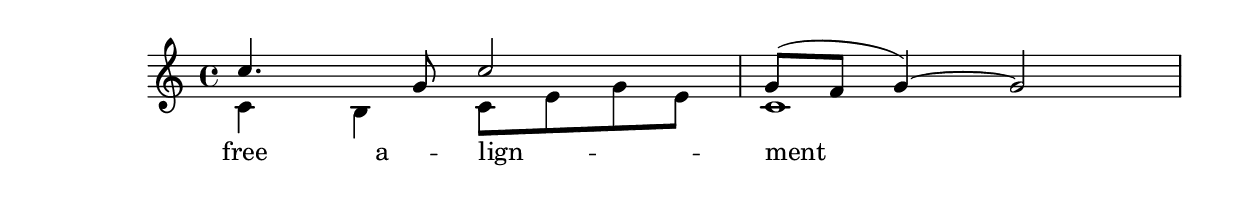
\version "2.19.11"
\header {
  texidoc ="Lyrics can be aligned to a @code{NullVoice} context,
  which prints no notes, with the usual mechanisms for melismata."
}
\paper { ragged-right = ##f }
\score { <<
  \new Staff <<
    { c''4. g'8 c''2 | g'8( f' g'4)~ g'2 } \\
    { c'4 b c'8 e' g' e' | c'1 }
    \new NullVoice = "nv" {
      \autoBeamOff c4 r16 b,8. c8[ e8 g8 e8] | g8( f g4)~ g2 }
  >>
  \new Lyrics \lyricsto "nv" { free a -- lign -- ment }
>> }
